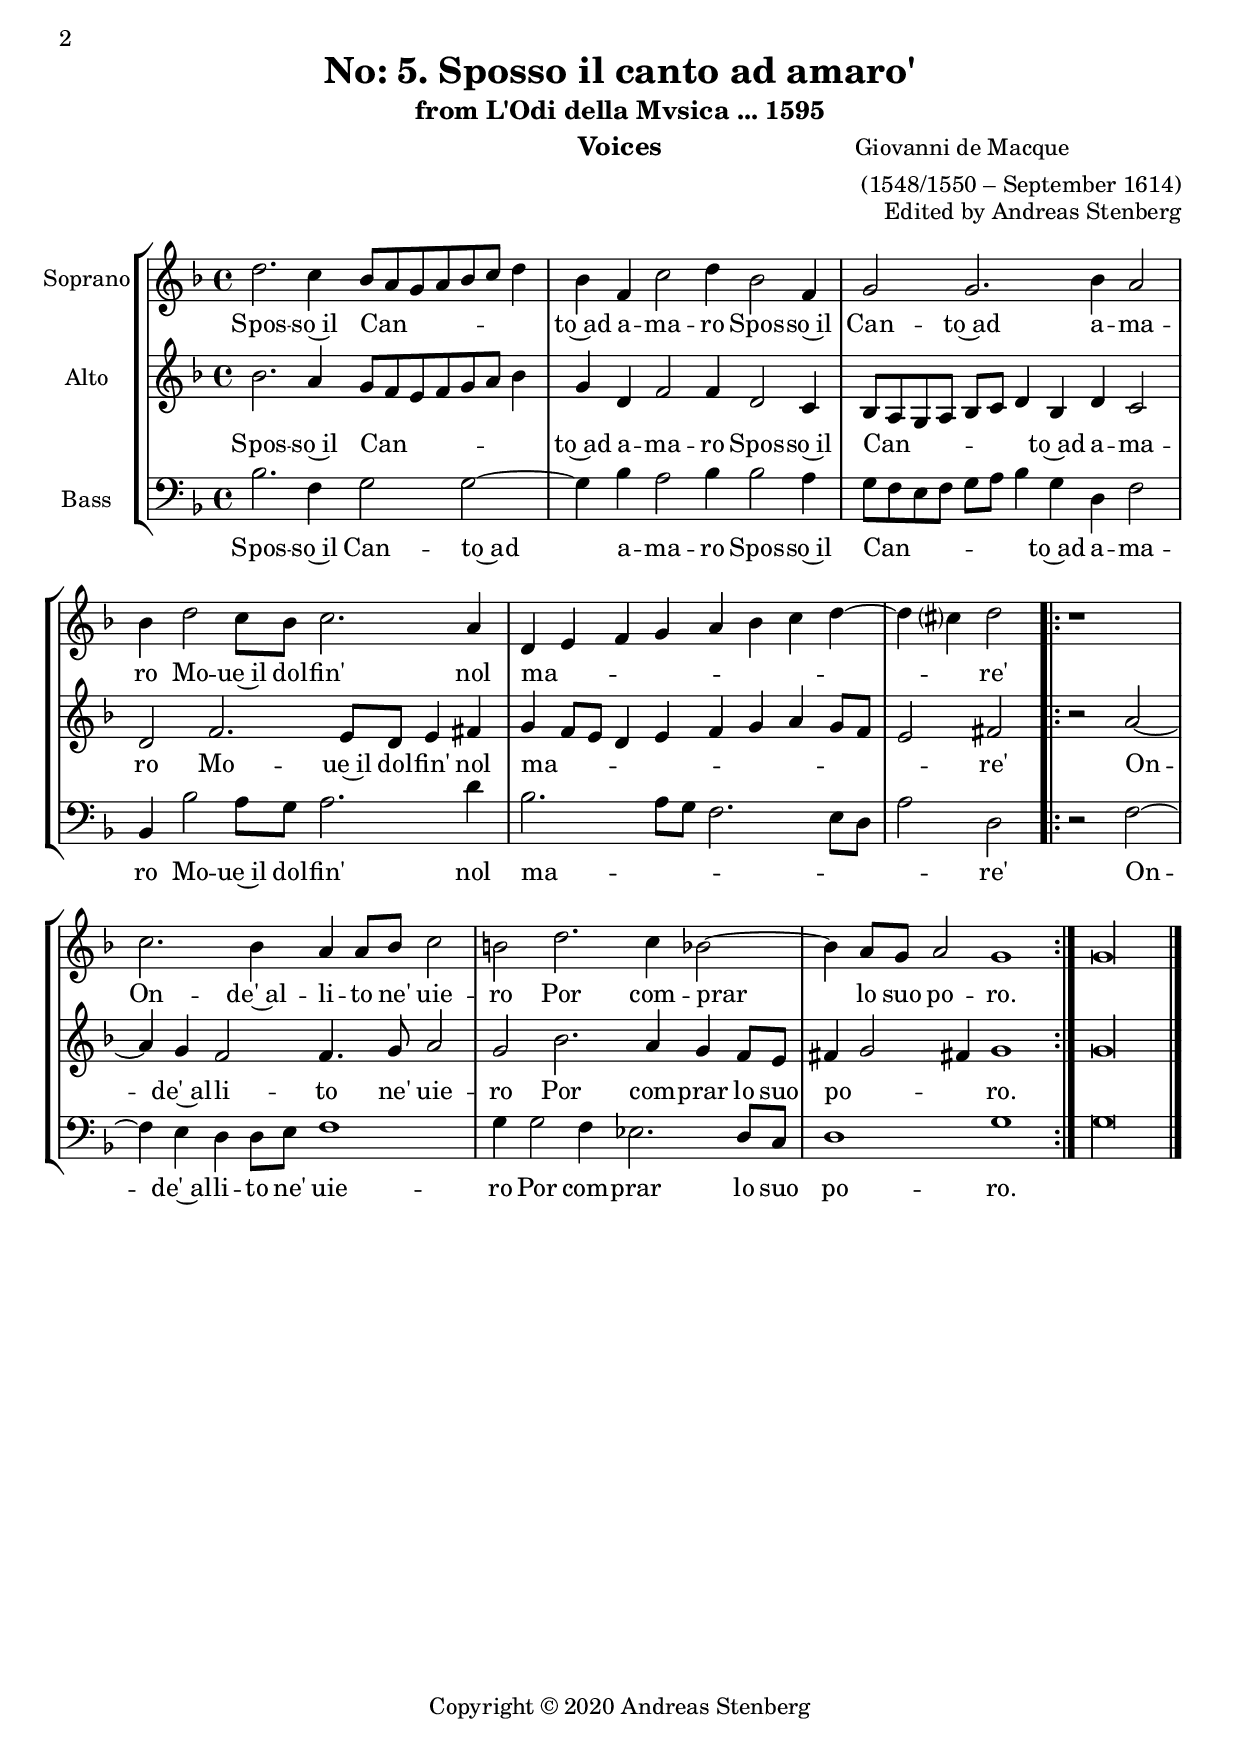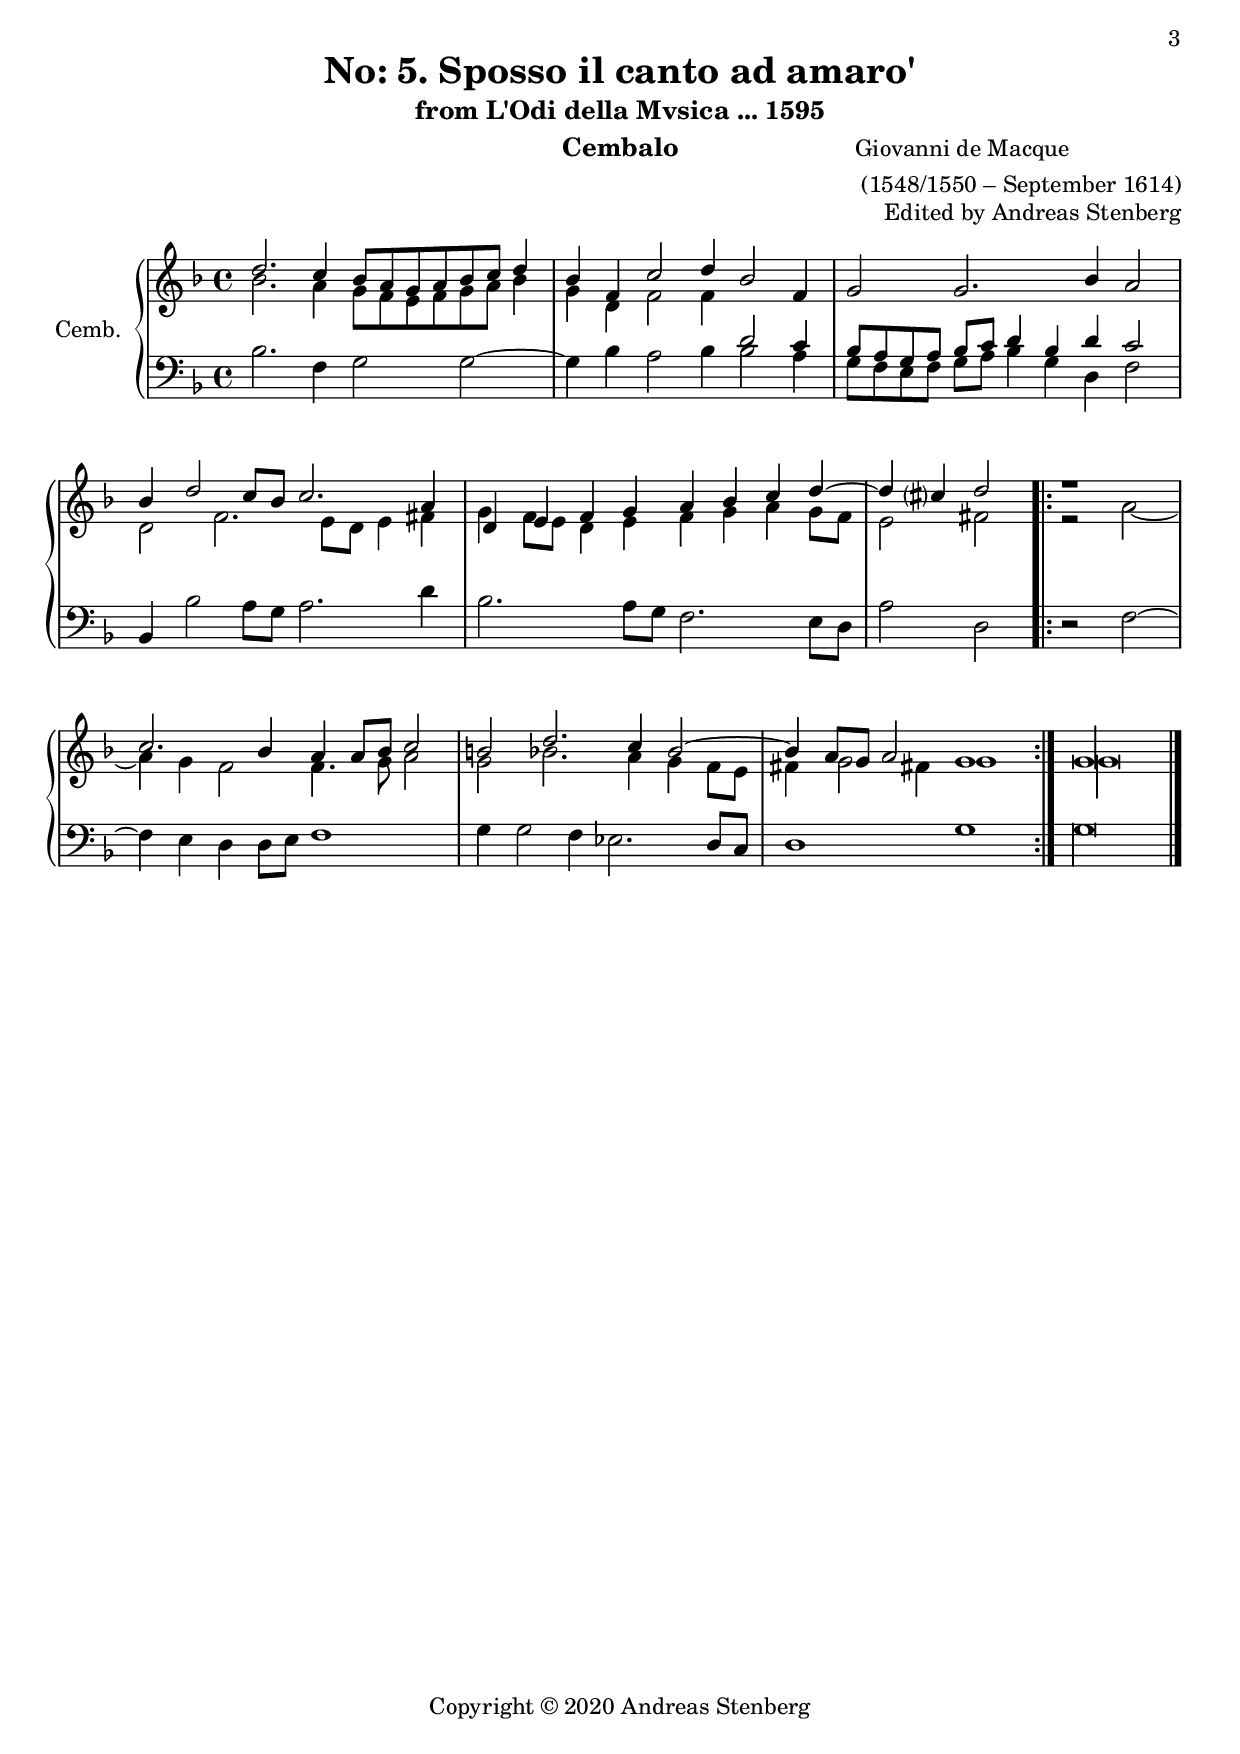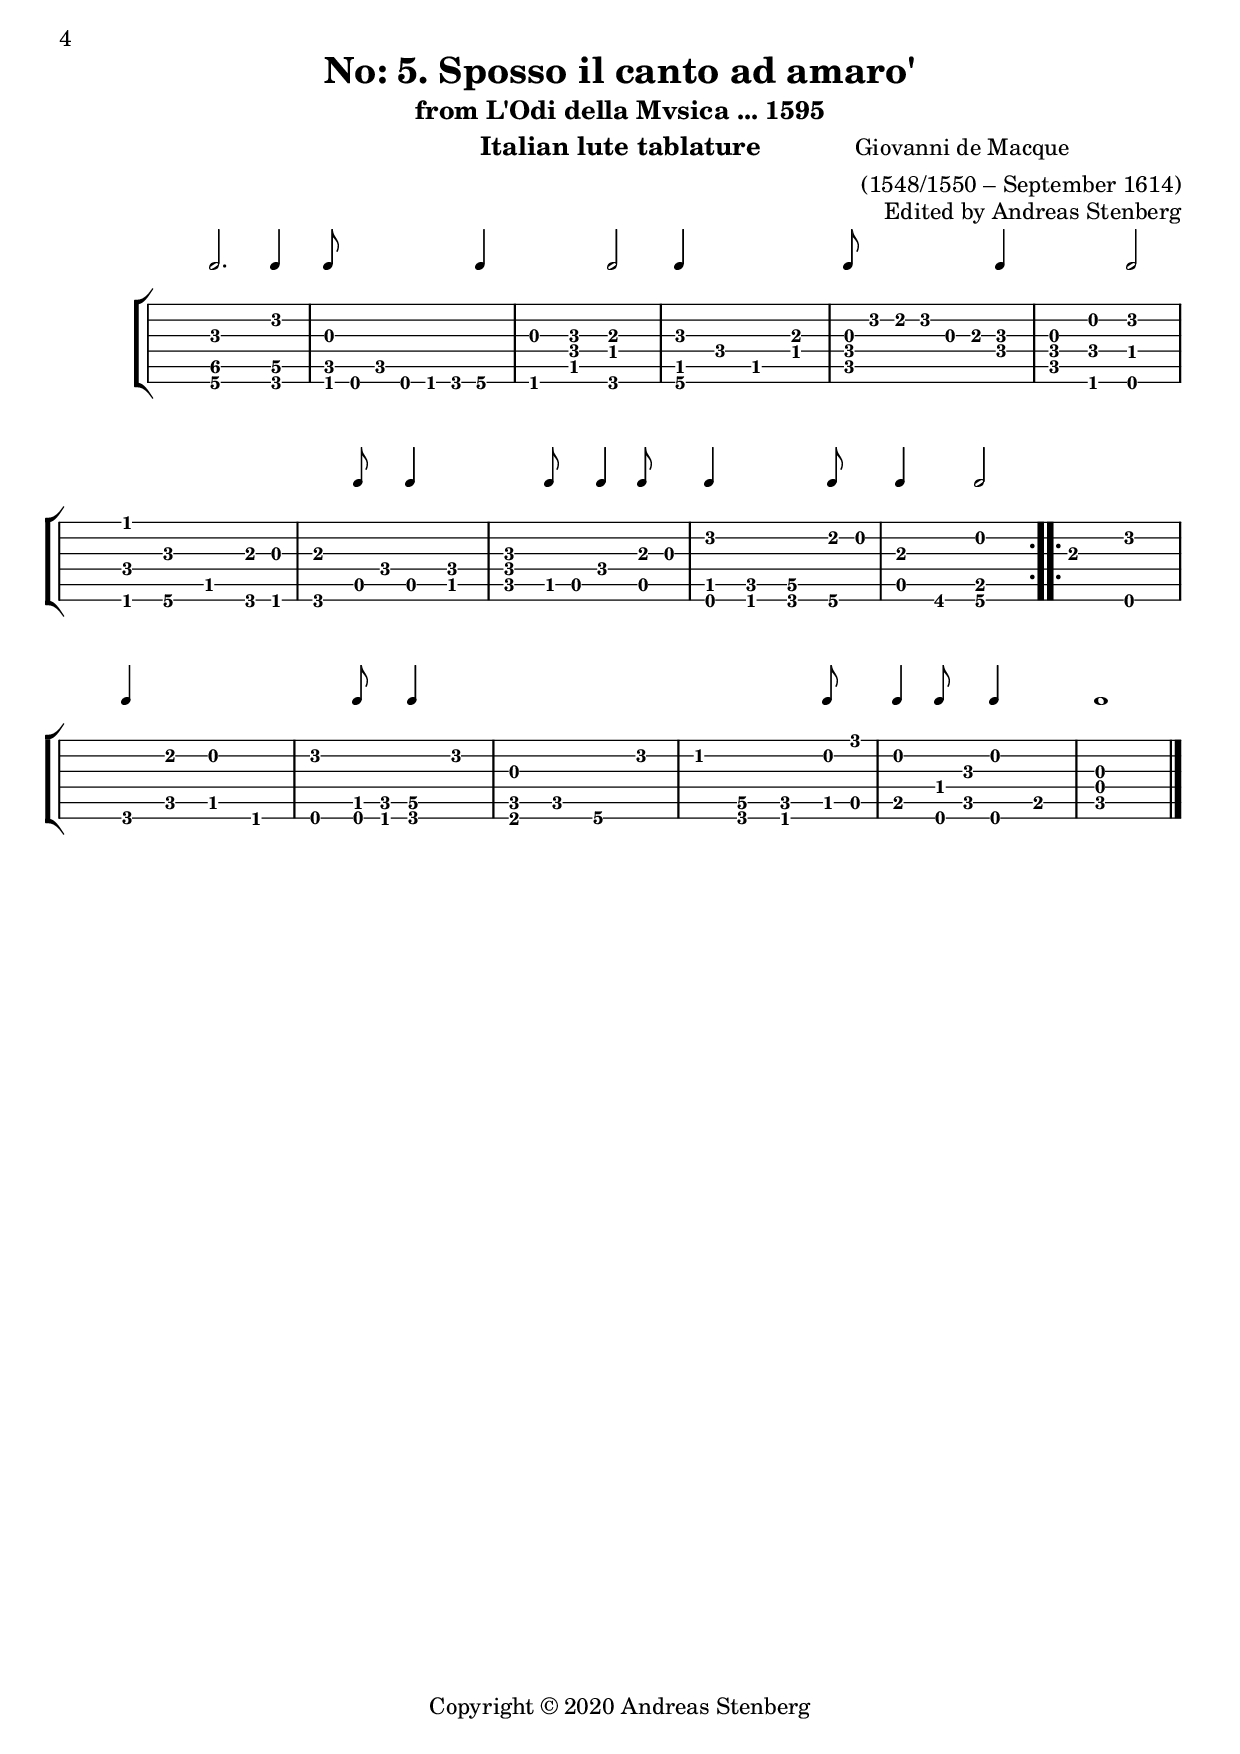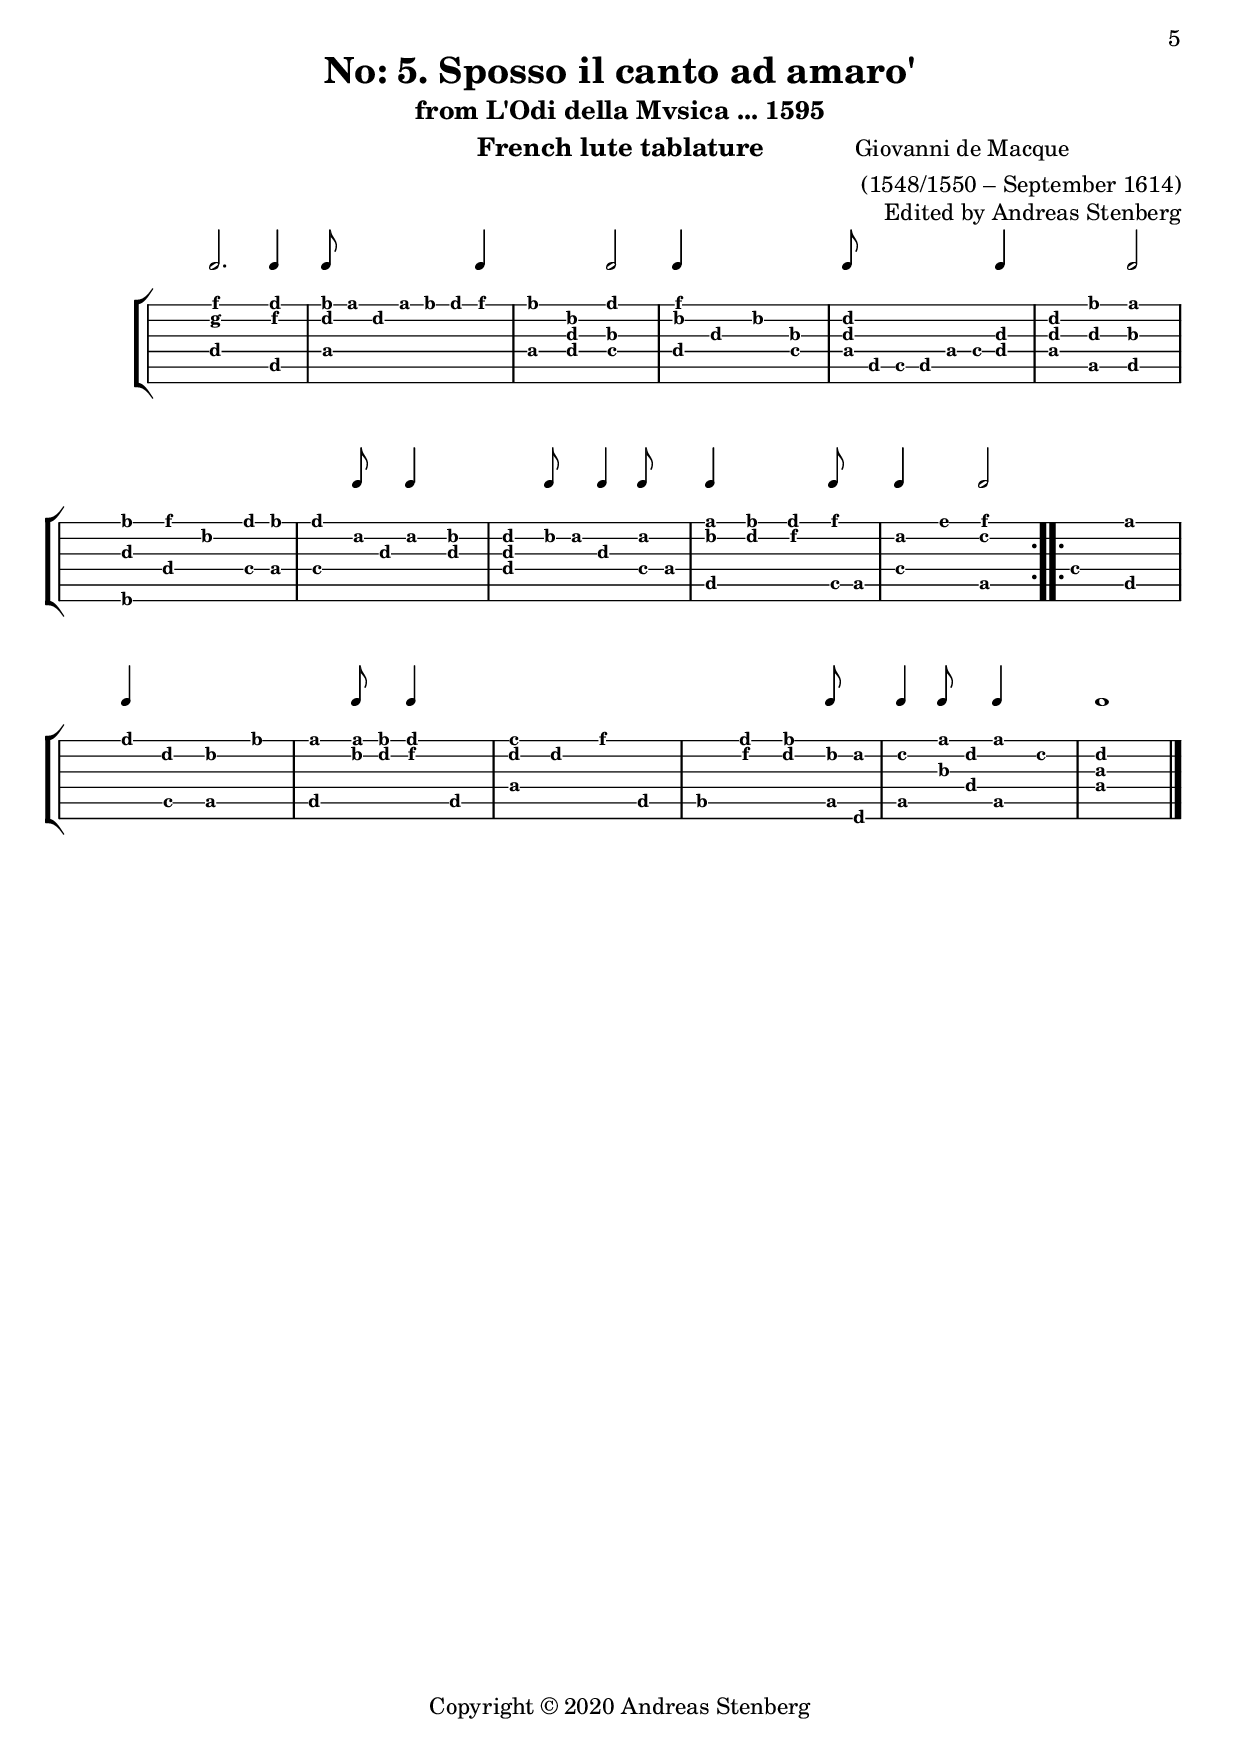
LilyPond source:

\version "2.18.0"
\language "deutsch"
#(define (tie::tab-clear-tied-fret-numbers grob)
   (let* ((tied-fret-nr (ly:spanner-bound grob RIGHT)))
      (ly:grob-set-property! tied-fret-nr 'transparent #t)))
\paper {
  ragged-bottom = ##t
  ragged-last-bottom = ##t
  print-all-headers = ##t
  page-breaking = #ly:minimal-breaking
  oddFooterMarkup = \markup {
    \fill-line {
      "Copyright © 2020 Andreas Stenberg" 
    }
  }
  evenFooterMarkup = \markup {
    \fill-line {
      "Copyright © 2020 Andreas Stenberg" 
    }
  }
}

\header {
  title = "No: 5. Sposso il canto ad amaro'"
  subtitle = "from L'Odi della Mvsica ... 1595"
    composer = \markup { \column {"Giovanni de Macque"
  " (1548/1550 – September 1614)" 
  \vspace #0.2
    }}
  arranger = "Edited by Andreas Stenberg"
% Remove default LilyPond tagline
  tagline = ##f
}

\layout {
  \context {
    \Score
    \remove "Bar_number_engraver"
  }
}

global = {
  \key f \major

}

soprano = \relative c'' {
  \global
  % Music follows here.
  \override Slur.transparent =##t
  \time 4/4
  \set Score.measureLength = #(ly:make-moment 4/2)
  d2. c4 b8( a8 g8 a8 b8 c8 d4)
  b4 f4 c'2 d4 b2 f4
  g2 g2. b4 a2
  b4 d2 c8 b8 c2. a4
  d,4( e4 f4 g4 a4 b4 c4 d4~

d4 cis?4) d2
  \repeat volta 2 {
    r1 
    c2. b4 a4 a8 b8 c2 
    h2 d2. c4 b2~
    b4 a8 g8 a2 g1
  }
  \cadenzaOn
  g\longa
  \bar "|."
}

alto = \relative c'' {
  \global
  % Music follows here.
  \override Slur.transparent =##t
  b2. a4 g8( f8 e8 f8 g8 a8 b4)
  g4 d4 f2 f4 d2 c4 
  b8( a8 g8 a8 b8 c8 d4) b4 d4 c2
  d2 f2. e8 d8 e4 fis4 
  g4( f8 e8 d4 e4 f4 g4 a4 g8 f8
  e2) fis2
  \repeat volta 2 {
    r2 a2~
    a4 g4 f2 f4. g8 a2
    g2 b2. a4 g4 f8 e8
    fis4( g2 fis!4) g1
  }
  g\longa
}


bass = \relative c' {
  \global
  % Music follows here.
  \override Slur.transparent =##t
  b2. f4 g2 g2~
  g4 b4 a2 b4 b2 a4
  g8( f8 e8 f8 g8 a8 b4) g4 d4 f2
  b,4 b'2 a8 g8 a2. d4
  b2.( a8 g8 f2. e8 d8
  a'2) d,2
  \repeat volta 2 {
    r2 f2~
    f4 e4 d4 d8 e8 f1
    g4 g2 f4 es2. d8 c8
    d1 g1
  }
  g\longa
}

verse = \lyricmode {
  % Lyrics follow here.
  Spos -- so~il Can -- to~ad a -- ma -- ro
  Spos -- so~il Can -- to~ad a -- ma -- ro
  Mo -- ue~il dol -- fin' nol ma -- re'
  On -- de'~al -- li -- to ne' uie -- ro
  Por com -- prar lo suo po -- ro.
}
verseSopII = \lyricmode {
  % Lyrics follow here.
  Spos -- so~il Can -- to~ad a -- ma -- ro
  Spos -- so~il Can -- to~ad a -- ma -- ro
  Mo -- ue~il dol -- fin' nol ma -- re'
  On -- de'~al -- li -- to ne' uie -- ro
  Por com -- prar lo suo po -- ro.
}
verseBass = \lyricmode {
  % Lyrics follow here.
  Spos -- so~il Can -- to~ad a -- ma -- ro
  Spos -- so~il Can -- to~ad a -- ma -- ro
  Mo -- ue~il dol -- fin' nol ma -- re'
  On -- de'~al -- li -- to ne' uie -- ro
  Por com -- prar lo suo po -- ro.
}

rightUpper = \relative c'' {
  \global
  % Music follows here.
  \override Slur.transparent =##t
  \time 4/4
  \set Score.measureLength = #(ly:make-moment 4/2)
  \set Score.measureLength = #(ly:make-moment 4/2)
  d2. c4 b8( a8 g8 a8 b8 c8 d4)
  b4 f4 c'2 d4 b2 f4
  g2 g2. b4 a2
  b4 d2 c8 b8 c2. a4
  d,4( e4 f4 g4 a4 b4 c4 d4~
  d4 cis?4) d2
  \repeat volta 2 {
    r1 
    c2. b4 a4 a8 b8 c2 
    h2 d2. c4 b2~
    b4 a8 g8 a2 g1
  }
  \cadenzaOn
  g\longa
  \bar "|."
}
rightLower =  \relative c' {
  \global
  % Music follows here.
  \override Slur.transparent =##t
  b'2. a4 g8( f8 e8 f8 g8 a8 b4)
  g4 d4 f2 f4 \change Staff = "down" \stemUp d2 c4 
  b8( a8 g8 a8 b8 c8 d4) b4 d4 c2 \change Staff = "up" \stemDown
  d2 f2. e8 d8 e4 fis4 
  g4( f8 e8 d4 e4 f4 g4 a4 g8 f8
  e2) fis2
  \repeat volta 2 {
    r2 a2~
    a4 g4 f2 f4. g8 a2
    g2 b2. a4 g4 f8 e8
    fis4( g2 fis!4) g1
  }
  g\longa
}

left = \relative c' {
  \global
  % Music follows here.
  \override Slur.transparent =##t
  b2. f4 g2 g2~
  g4 b4 a2 b4 b2 a4
  g8( f8 e8 f8 g8 a8 b4) g4 d4 f2
  b,4 b'2 a8 g8 a2. d4
  b2.( a8 g8 f2. e8 d8
  a'2) d,2
  \repeat volta 2 {
    r2 f2~
    f4 e4 d4 d8 e8 f1
    g4 g2 f4 es2. d8 c8
    d1 g1
  }
  g\longa
}

choirPart =
\new StaffGroup <<
  \new Staff \with {
    midiInstrument = "choir aahs"
    instrumentName = "Soprano"
  } \new Voice = "soprano" \soprano
  \new Lyrics \with {
    \override VerticalAxisGroup #'staff-affinity = #CENTER
  } \lyricsto "soprano" \verse
  \new Staff \with {
    midiInstrument = "choir aahs"
    instrumentName = "Alto"
  } \new Voice = "alto" \alto
  \new Lyrics \with {
    \override VerticalAxisGroup #'staff-affinity = #CENTER
  } \lyricsto "alto" \verseSopII
  \new Staff \with {
    midiInstrument = "choir aahs"
    instrumentName = "Bass"
    \clef "bass"
  } \new Voice = "bass" \bass
  \new Lyrics \with {
    \override VerticalAxisGroup #'staff-affinity = #CENTER
  } \lyricsto "bass" \verseBass
>>

harpsichordPart = \new PianoStaff \with {
  instrumentName = "Cemb."
} <<
  \new Staff = "up" \with {
    midiInstrument = "harpsichord"
  } <<
    \new Voice = "upper" { \voiceOne \rightUpper }
     \new Voice = "lower" { \voiceTwo \rightLower }

  >>
  \new Staff = "down" \with {
    midiInstrument = "harpsichord"
  } { \clef bass \left }
>>
TrackAVoiceAMusic = #(define-music-function (parser location inTab) (boolean?)
                       #{
%                         \tempo 4=120
                         \clef #(if inTab "tab" "treble_8")
                         \key f \major
                         \time 4/4
                         \oneVoice
                         \repeat volta 3 {
                           <c''\6 as'\5 as\3 >2. <b'\6 g'\5 es\2 >4 
                           <as'\6 f'\5 f\3 >8 <g'\6>8 <f'\5>8 <g'\6>8 <as'\6>8 <b'\6>8 <c''\6>4 
                           <as'\6 f\3 >4 <es'\5 c'\4 as\3 >4 <b'\6 b\4 g\3 >2 
                           <c''\6 es'\5 as\3 >4 <c'\4>4 <es'\5>4 <b\4 g\3 >4 
                           <f'\5 c'\4 f\3 >8 <es\2>8 <d\2>8 <es\2>8 <f\3>8 <g\3>8 <c'\4 as\3 >4 
                           <f'\5 c'\4 f\3 >4 <as'\6 c'\4 c\2 >4 <g'\6 b\4 es\2 >2 
                           <as'\6 c'\4 as,\1 >4 <c''\6 as\3 >4 <es'\5>4 <b'\6 g\3 >8 <as'\6 f\3 >8 
                           <b'\6 g\3 >4 <d'\5>8 <c'\4>8 <d'\5>4 <es'\5 c'\4 >4 
                           <f'\5 c'\4 as\3 >4 <es'\5>8 <d'\5>8 <c'\4>4 <d'\5 g\3 >8 <f\3>8 
                           <g'\6 es'\5 es\2 >4 <as'\6 f'\5 >4 <b'\6 g'\5 >4 <c''\6 d\2 >8 <c\2>8 
                           <d'\5 g\3 >4 <h'\6>4 <c''\6 e'\5 c\2 >2 
                         }
                         \repeat volta 3 {
                           <g\3>2 <g'\6 es\2 >2 
                           <b'\6>4 <f'\5 d\2 >4 <es'\5 c\2 >4 <as'\6>4 
                           <g'\6 es\2 >4 <g'\6 es'\5 >8 <as'\6 f'\5 >8 <b'\6 g'\5 >4 <es\2>4 
                           <a'\6 f'\5 f\3 >4 <f'\5>4 <c''\6>4 <es\2>4 
                           <des\2>4 <b'\6 g'\5 >4 <as'\6 f'\5 >4 <es'\5 c\2 >8 <d'\5 b,\1 >8 
                           <e'\5 c\2 >4 <g'\6 b\4 >8 <f'\5 as\3 >8 <g'\6 c\2 >4 <e'\5>4 
                           <f'\5 a\4 f\3 >1 
                         }
                         \bar "|."
                         \pageBreak
                       #})
TrackAVoiceBMusic = #(define-music-function (parser location inTab) (boolean?)
                       #{
                       #})
rythmStaff = \new DrumStaff \with {
  \remove "Staff_symbol_engraver"
  \remove "Time_signature_engraver"
  \hide Clef
  fontSize = #-3
  \override StaffSymbol.staff-space = #(magstep -3)
  \override StaffSymbol.thickness = #(magstep -3)} { \stemUp
                                                   \drummode { 
                                                     bd2. bd4
                                                     bd8 s4. s4 bd4
                                                     s2 bd2
                                                     bd4 s2.
                                                     bd8 s4. s4 bd4
                                                     s2 bd2
                                                     s1
                                                     s4 bd8 s8 bd4 s4
                                                     s4 bd8 s8 bd4 bd8 s8
                                                     bd4 s2 bd8 s8
                                                     bd4 s4 bd2
                                                     s1
                                                     bd4 s2.
                                                     s4 bd8 s8 bd4 s4
                                                     s1
                                                     s2. bd8 s8
                                                     bd4 bd8 s8 bd4 s4
                                                     bd1
                                                   }
}
TrackALyrics = \lyricmode {
  \set ignoreMelismata = ##t
  
  \unset ignoreMelismata
}
TrackAStaff = \new Staff <<
  \context Voice = "TrackAVoiceAMusic" {
    \TrackAVoiceAMusic ##f
  }
  \context Voice = "TrackAVoiceBMusic" {
    \TrackAVoiceBMusic ##f
  }
>>
TrackATabStaff = \new TabStaff \with { stringTunings = #`( ,(ly:make-pitch -2 4 NATURAL) ,(ly:make-pitch -1 0 NATURAL) ,(ly:make-pitch -1 3 NATURAL) ,(ly:make-pitch -1 5 NATURAL) ,(ly:make-pitch 0 1 NATURAL) ,(ly:make-pitch 0 4 NATURAL) ) 
      \override Clef.transparent =##t
} <<
  \context TabVoice = "TrackAVoiceAMusic" {
    \removeWithTag #'chords
    \removeWithTag #'texts
    \TrackAVoiceAMusic ##t
    
  }
  \context TabVoice = "TrackAVoiceBMusic" {
    \removeWithTag #'chords
    \removeWithTag #'texts
    \TrackAVoiceBMusic ##t
  }
>>
TrackAStaffGroup = \new StaffGroup <<
%  \TrackAStaff	%% uncoment to print raw transcript of tab
  \rythmStaff
  \TrackATabStaff
>>
TrackBVoiceAMusic = #(define-music-function (parser location inTab) (boolean?)
                       #{
                         \clef #(if inTab "tab" "treble_8")
                         \key f \major
                         \time 4/4
                         \oneVoice
                         \repeat volta 3 {
                           <c''\1 as'\2 as\4 >2. <b'\1 g'\2 es\5 >4 
                           <as'\1 f'\2 f\4 >8 <g'\1>8 <f'\2>8 <g'\1>8 <as'\1>8 <b'\1>8 <c''\1>4 
                           <as'\1 f\4 >4 <es'\2 c'\3 as\4 >4 <b'\1 b\3 g\4 >2 
                           <c''\1 es'\2 as\3 >4 <c'\3>4 <es'\2>4 <b\3 g\4 >4 
                           <f'\2 c'\3 f\4 >8 <es\5>8 <d\5>8 <es\5>8 <f\4>8 <g\4>8 <c'\3 as\4 >4 
                           <f'\2 c'\3 f\4 >4 <as'\1 c'\3 c\5 >4 <g'\1 b\3 es\5 >2 
                           <as'\1 c'\3 as,\6 >4 <c''\1 as\4 >4 <es'\2>4 <b'\1 g\4 >8 <as'\1 f\4 >8 
                           <b'\1 g\4 >4 <d'\2>8 <c'\3>8 <d'\2>4 <es'\2 c'\3 >4 
                           <f'\2 c'\3 as\4 >4 <es'\2>8 <d'\2>8 <c'\3>4 <d'\2 g\4 >8 <f\4>8 
                           <g'\1 es'\2 es\5 >4 <as'\1 f'\2 >4 <b'\1 g'\2 >4 <c''\1 d\5 >8 <c\5>8 
                           <d'\2 g\4 >4 <h'\1>4 <c''\1 e'\2 c\5 >2 
                         }
                         \repeat volta 3 {
                           <g\4>2 <g'\1 es\5 >2 
                           <b'\1>4 <f'\2 d\5 >4 <es'\2 c\5 >4 <as'\1>4 
                           <g'\1 es\5 >4 <g'\1 es'\2 >8 <as'\1 f'\2 >8 <b'\1 g'\2 >4 <es\5>4 
                           <a'\1 f'\2 f\4 >4 <f'\2>4 <c''\1>4 <es\5>4 
                           <des\5>4 <b'\1 g'\2 >4 <as'\1 f'\2 >4 <es'\2 c\5 >8 <d'\2 b,\6 >8 
                           <e'\2 c\5 >4 <g'\1 b\3 >8 <f'\2 as\4 >8 <g'\1 c\5 >4 <e'\2>4 
                           <f'\2 a\3 f\4 >1 
                         }
                         \bar "|."
                         \pageBreak

                       #})
TrackBVoiceBMusic = #(define-music-function (parser location inTab) (boolean?)
                       #{
                       #})
TrackBLyrics = \lyricmode {
  \set ignoreMelismata = ##t
  
  \unset ignoreMelismata
}
rythmStaff = \new DrumStaff \with {
  \remove "Staff_symbol_engraver"
  \remove "Time_signature_engraver"
  \hide Clef
  fontSize = #-3
  \override StaffSymbol.staff-space = #(magstep -3)
  \override StaffSymbol.thickness = #(magstep -3)} { \stemUp
                                                   \drummode { 
                                                     bd2. bd4
                                                     bd8 s4. s4 bd4
                                                     s2 bd2
                                                     bd4 s2.
                                                     bd8 s4. s4 bd4
                                                     s2 bd2
                                                     s1
                                                     s4 bd8 s8 bd4 s4
                                                     s4 bd8 s8 bd4 bd8 s8
                                                     bd4 s2 bd8 s8
                                                     bd4 s4 bd2
                                                     s1
                                                     bd4 s2.
                                                     s4 bd8 s8 bd4 s4
                                                     s1
                                                     s2. bd8 s8
                                                     bd4 bd8 s8 bd4 s4
                                                     bd1
                                                   }
}
TrackBStaff = \new Staff <<
  \context Voice = "TrackBVoiceAMusic" {
    \TrackBVoiceAMusic ##f
  }
  \context Voice = "TrackBVoiceBMusic" {
    \TrackBVoiceBMusic ##f
  }
>>
TrackBTabStaff = \new TabStaff \with { stringTunings = \stringTuning <g, c f a d' g'> } <<
  \context TabVoice = "TrackBVoiceAMusic" {
    \removeWithTag #'chords
    \removeWithTag #'texts
    \TrackBVoiceAMusic ##t
  }
  \context TabVoice = "TrackBVoiceBMusic" {
    \removeWithTag #'chords
    \removeWithTag #'texts
    \TrackBVoiceBMusic ##t
  }
>>
TrackBStaffGroup = \new StaffGroup <<
%  \TrackBStaff   %% uncoment to print raw transcript of tab. 
  \rythmStaff
  \TrackBTabStaff
>>

\score {
  <<
    \choirPart
%    \transpose c f,
%    \harpsichordPart
  >>
  \layout { }
  \header {
    instrument = "Voices"
    breakbefore = ##t
  }
}
\score {
  <<
%    \choirPart
%    \transpose c f,
    \harpsichordPart
  >>
  \layout { }
  \header {
    instrument = "Cembalo"
    breakbefore = ##t
  }
}
\score {
  \TrackAStaffGroup
\layout {
  \context { \Score
             \override MetronomeMark.padding = #'5
  }
  \context { \Staff
             \override TimeSignature.style = #'numbered
             \override StringNumber.transparent = ##t
  }
  \context { \TabStaff
             \override TimeSignature.style = #'numbered
             \override Stem.transparent = ##t
             \override Beam.transparent = ##t
             \override Tie.after-line-breaking = #tie::tab-clear-tied-fret-numbers
  }
  \context { \TabVoice
             \override Tie.stencil = ##f
  }
  \context { \StaffGroup
             \consists "Instrument_name_engraver"
  }
}
  \header {
 instrument = "Italian lute tablature"
 breakbefore = ##t
  }
}
\score {
  \TrackBStaffGroup
  \header {
    instrument = "French lute tablature" 
  }
  \layout {
    \context { \Score
               \override MetronomeMark.padding = #'5
    }
    \context { \Staff
               \override TimeSignature.style = #'numbered
               \override StringNumber.transparent = ##t
    }
    \context { \TabStaff
               \override TimeSignature.style = #'numbered
               \override Stem.transparent = ##t
               \override Beam.transparent = ##t
               \override Tie.after-line-breaking = #tie::tab-clear-tied-fret-numbers
               \override Clef.transparent =##t
               tablatureFormat = #fret-letter-tablature-format
    }
    \context { \TabVoice
               \override Tie.stencil = ##f
    }
    \context { \StaffGroup
               \consists "Instrument_name_engraver"
    }
  }
}
%{
\score {
  <<
%    \choirPart
    \transpose c f,
    \lutePart
  >>
  \layout { }
}
%}
\score {
%  \transpose c f,
  \unfoldRepeats
  <<
    \choirPart
    \harpsichordPart
  >>
  \midi { \tempo 2 = 68 }
}
